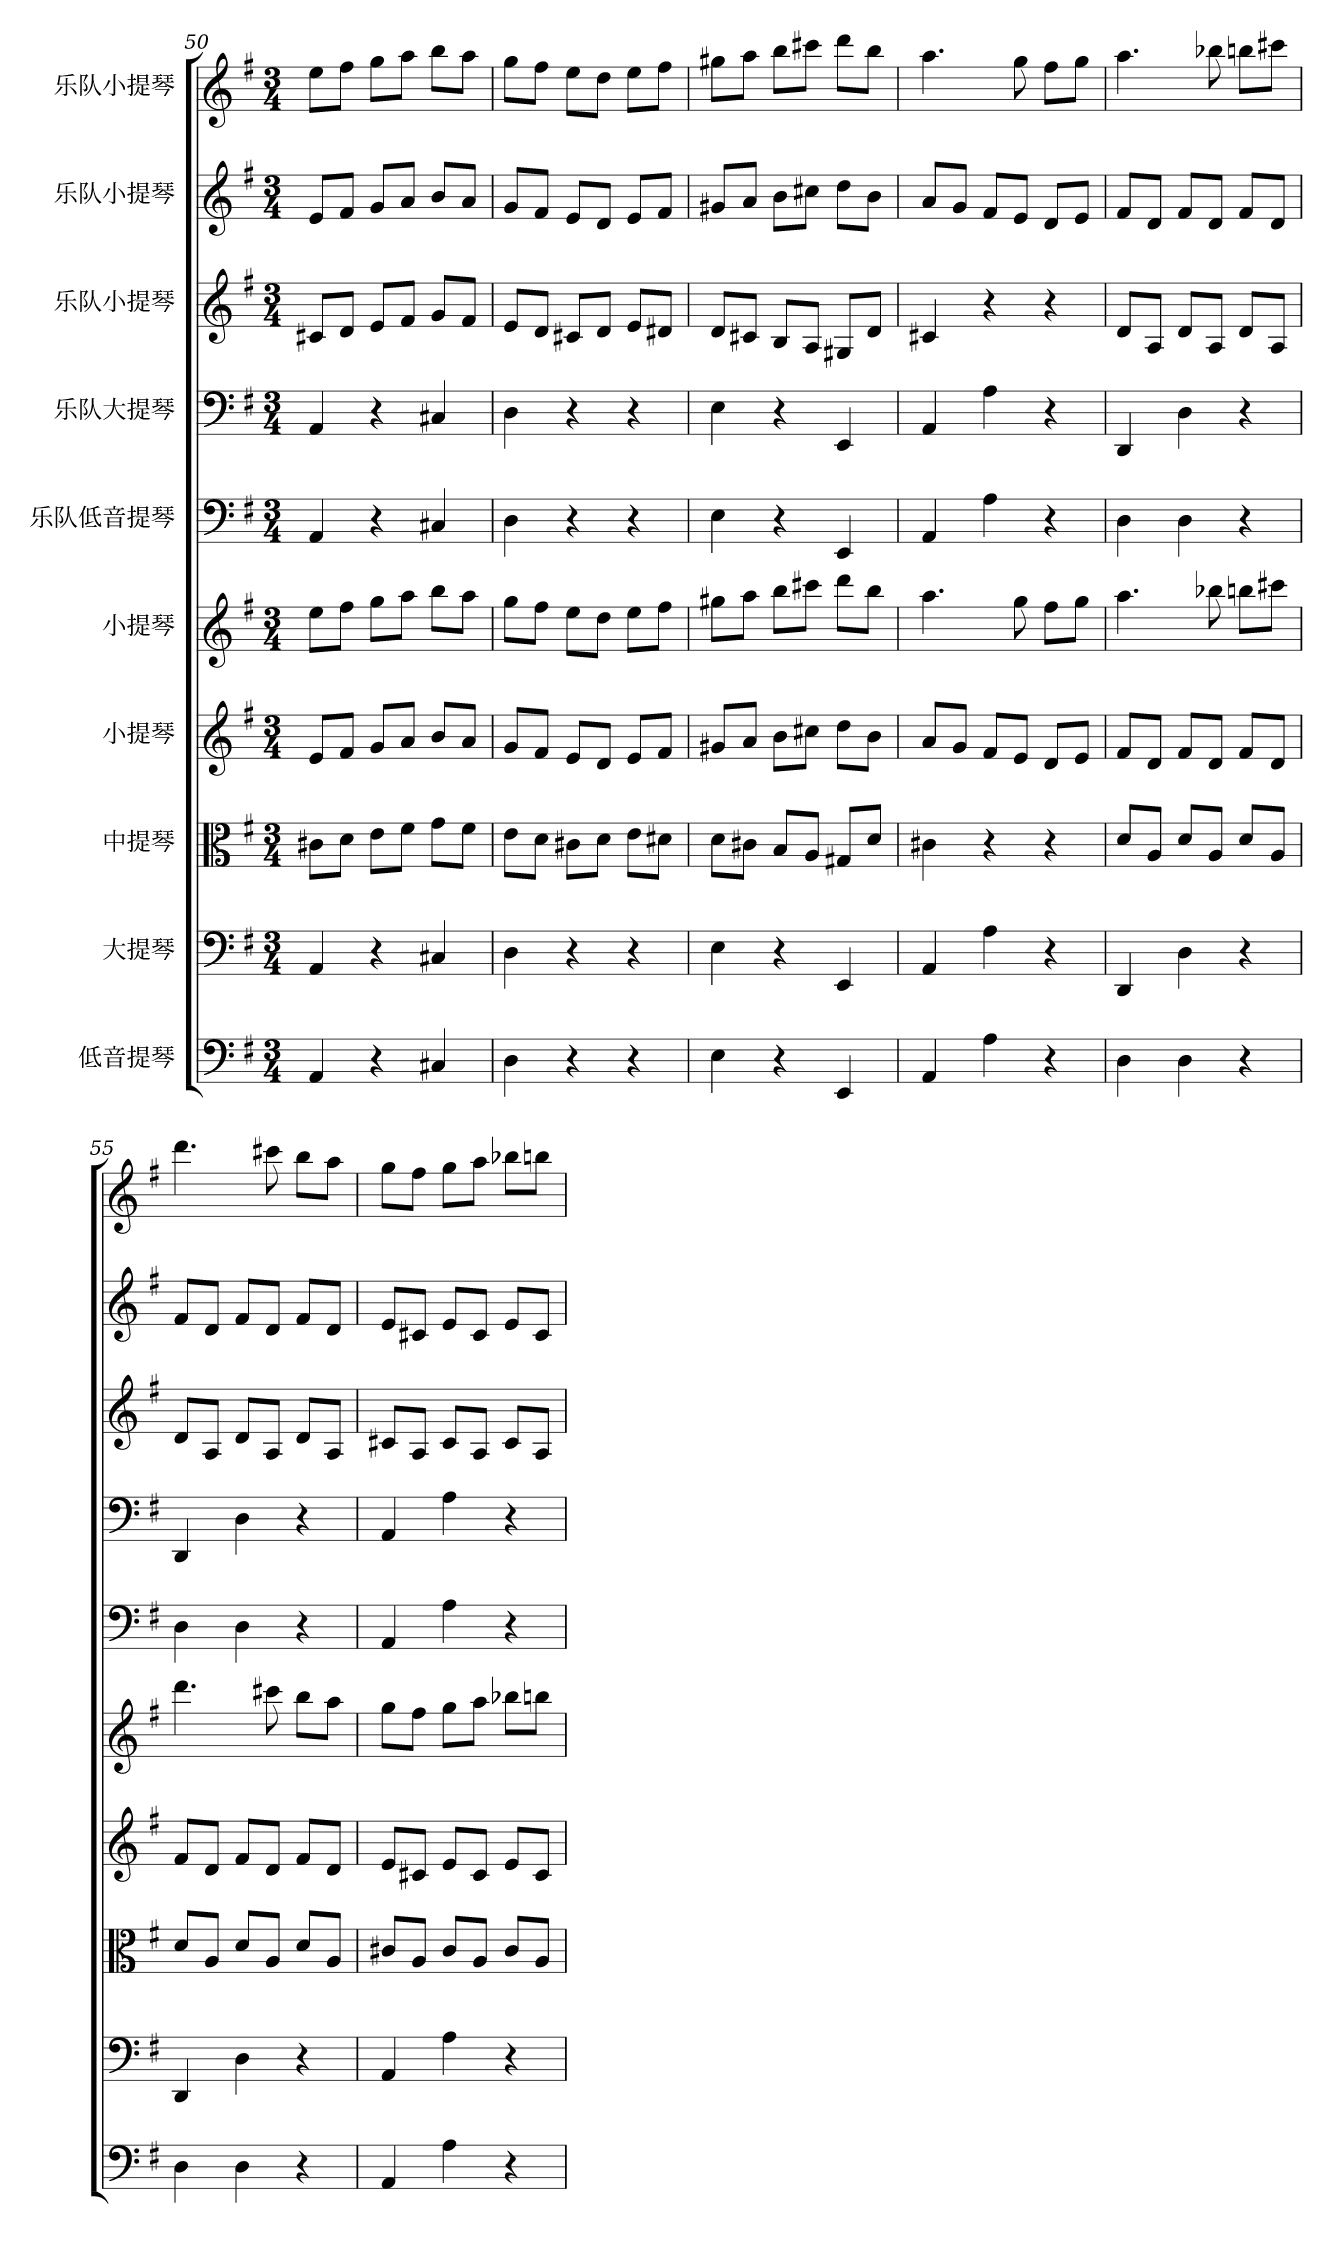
**kern	**kern	**kern	**kern	**kern	**kern	**kern	**kern	**kern	**kern
*part10	*part9	*part8	*part7	*part6	*part5	*part4	*part3	*part2	*part1
*staff10	*staff9	*staff8	*staff7	*staff6	*staff5	*staff4	*staff3	*staff2	*staff1
*I"低音提琴	*I"大提琴	*I"中提琴	*I"小提琴	*I"小提琴	*I"乐队低音提琴	*I"乐队大提琴	*I"乐队小提琴	*I"乐队小提琴	*I"乐队小提琴
*clefF4	*clefF4	*clefC3	*clefG2	*clefG2	*clefF4	*clefF4	*clefG2	*clefG2	*clefG2
*ITrd7c12	*	*	*	*	*ITrd7c12	*	*	*	*
*k[f#]	*k[f#]	*k[f#]	*k[f#]	*k[f#]	*k[f#]	*k[f#]	*k[f#]	*k[f#]	*k[f#]
*M3/4	*M3/4	*M3/4	*M3/4	*M3/4	*M3/4	*M3/4	*M3/4	*M3/4	*M3/4
=50	=50	=50	=50	=50	=50	=50	=50	=50	=50
4AAA/	4AA/	8c#X\L	8e/L	8ee\L	4AAA/	4AA/	8c#X/L	8e/L	8ee\L
.	.	8d\J	8f#/J	8ff#\J	.	.	8d/J	8f#/J	8ff#\J
4r	4r	8e\L	8g/L	8gg\L	4r	4r	8e/L	8g/L	8gg\L
.	.	8f#\J	8a/J	8aa\J	.	.	8f#/J	8a/J	8aa\J
4CC#X/	4C#X/	8g\L	8b/L	8bb\L	4CC#X/	4C#X/	8g/L	8b/L	8bb\L
.	.	8f#\J	8a/J	8aa\J	.	.	8f#/J	8a/J	8aa\J
=51	=51	=51	=51	=51	=51	=51	=51	=51	=51
4DD\	4D\	8e\L	8g/L	8gg\L	4DD\	4D\	8e/L	8g/L	8gg\L
.	.	8d\J	8f#/J	8ff#\J	.	.	8d/J	8f#/J	8ff#\J
4r	4r	8c#X\L	8e/L	8ee\L	4r	4r	8c#X/L	8e/L	8ee\L
.	.	8d\J	8d/J	8dd\J	.	.	8d/J	8d/J	8dd\J
4r	4r	8e\L	8e/L	8ee\L	4r	4r	8e/L	8e/L	8ee\L
.	.	8d#X\J	8f#/J	8ff#\J	.	.	8d#X/J	8f#/J	8ff#\J
=52	=52	=52	=52	=52	=52	=52	=52	=52	=52
4EE\	4E\	8d\L	8g#X/L	8gg#X\L	4EE\	4E\	8d/L	8g#X/L	8gg#X\L
.	.	8c#X\J	8a/J	8aa\J	.	.	8c#X/J	8a/J	8aa\J
4r	4r	8B/L	8b\L	8bb\L	4r	4r	8B/L	8b\L	8bb\L
.	.	8A/J	8cc#X\J	8ccc#X\J	.	.	8A/J	8cc#X\J	8ccc#X\J
4EEE/	4EE/	8G#X/L	8dd\L	8ddd\L	4EEE/	4EE/	8G#X/L	8dd\L	8ddd\L
.	.	8d/J	8b\J	8bb\J	.	.	8d/J	8b\J	8bb\J
!!LO:PB:g=z
=53	=53	=53	=53	=53	=53	=53	=53	=53	=53
*	*	*	*	*	*	*	*	*	*MM118
4AAA/	4AA/	4c#X\	8a/L	4.aa\	4AAA/	4AA/	4c#X/	8a/L	4.aa\
.	.	.	8g/J	.	.	.	.	8g/J	.
4AA\	4A\	4r	8f#/L	.	4AA\	4A\	4r	8f#/L	.
.	.	.	8e/J	8gg\	.	.	.	8e/J	8gg\
4r	4r	4r	8d/L	8ff#\L	4r	4r	4r	8d/L	8ff#\L
.	.	.	8e/J	8gg\J	.	.	.	8e/J	8gg\J
=54	=54	=54	=54	=54	=54	=54	=54	=54	=54
*	*	*	*	*	*	*	*	*	*MM120
4DD\	4DD/	8d/L	8f#/L	4.aa\	4DD\	4DD/	8d/L	8f#/L	4.aa\
.	.	8A/J	8d/J	.	.	.	8A/J	8d/J	.
4DD\	4D\	8d/L	8f#/L	.	4DD\	4D\	8d/L	8f#/L	.
.	.	8A/J	8d/J	8bb-X\	.	.	8A/J	8d/J	8bb-X\
4r	4r	8d/L	8f#/L	8bbn\L	4r	4r	8d/L	8f#/L	8bbn\L
.	.	8A/J	8d/J	8ccc#X\J	.	.	8A/J	8d/J	8ccc#X\J
=55	=55	=55	=55	=55	=55	=55	=55	=55	=55
4DD\	4DD/	8d/L	8f#/L	4.ddd\	4DD\	4DD/	8d/L	8f#/L	4.ddd\
.	.	8A/J	8d/J	.	.	.	8A/J	8d/J	.
4DD\	4D\	8d/L	8f#/L	.	4DD\	4D\	8d/L	8f#/L	.
.	.	8A/J	8d/J	8ccc#X\	.	.	8A/J	8d/J	8ccc#X\
4r	4r	8d/L	8f#/L	8bb\L	4r	4r	8d/L	8f#/L	8bb\L
.	.	8A/J	8d/J	8aa\J	.	.	8A/J	8d/J	8aa\J
=56	=56	=56	=56	=56	=56	=56	=56	=56	=56
4AAA/	4AA/	8c#X/L	8e/L	8gg\L	4AAA/	4AA/	8c#X/L	8e/L	8gg\L
.	.	8A/J	8c#X/J	8ff#\J	.	.	8A/J	8c#X/J	8ff#\J
4AA\	4A\	8c#/L	8e/L	8gg\L	4AA\	4A\	8c#/L	8e/L	8gg\L
.	.	8A/J	8c#/J	8aa\J	.	.	8A/J	8c#/J	8aa\J
4r	4r	8c#/L	8e/L	8bb-X\L	4r	4r	8c#/L	8e/L	8bb-X\L
.	.	8A/J	8c#/J	8bbn\J	.	.	8A/J	8c#/J	8bbn\J
=	=	=	=	=	=	=	=	=	=
*-	*-	*-	*-	*-	*-	*-	*-	*-	*-
